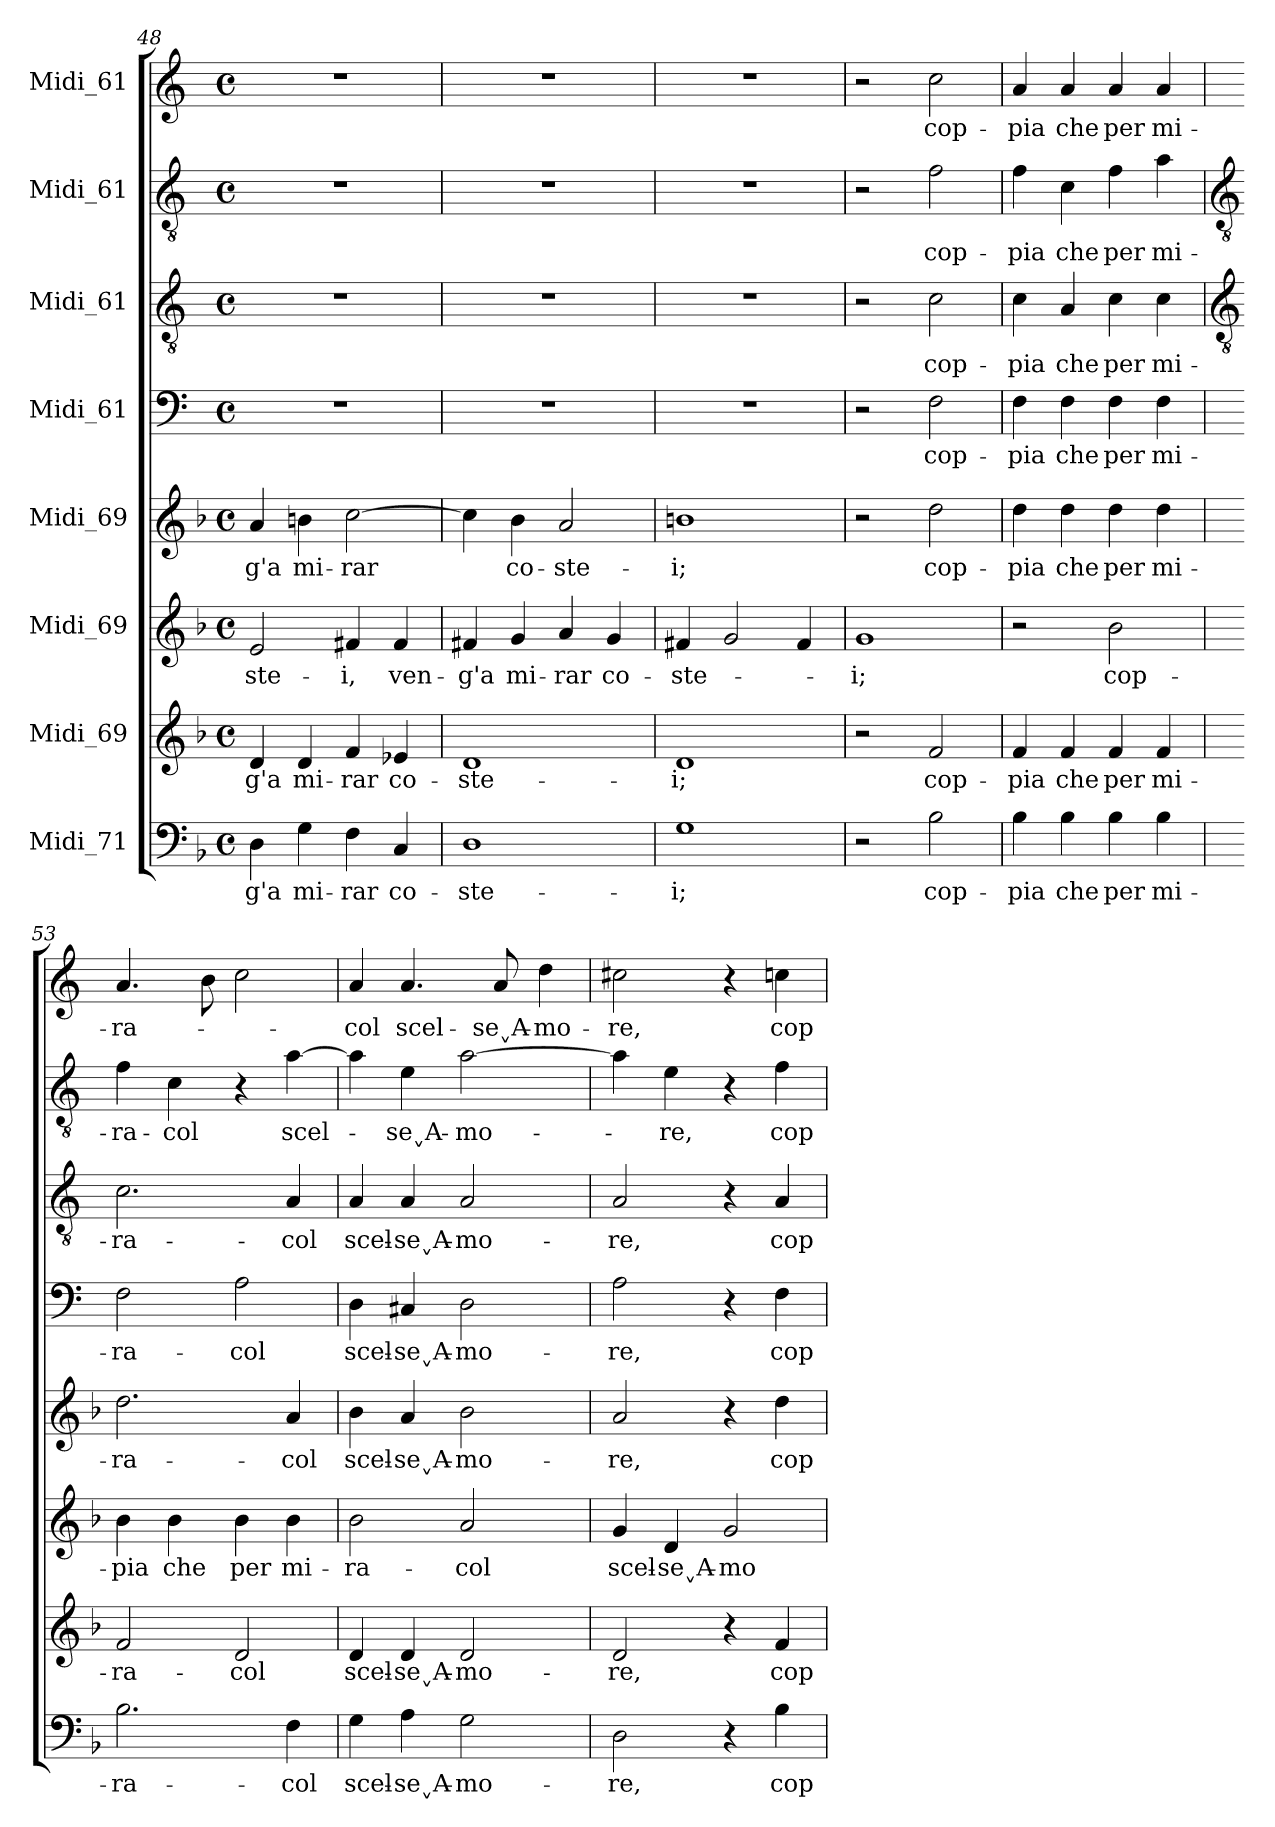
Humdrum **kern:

**kern	**text	**kern	**text	**kern	**text	**kern	**text	**kern	**text	**kern	**text	**kern	**text	**kern	**text
*part8	*part8	*part7	*part7	*part6	*part6	*part5	*part5	*part4	*part4	*part3	*part3	*part2	*part2	*part1	*part1
*staff8	*staff8	*staff7	*staff7	*staff6	*staff6	*staff5	*staff5	*staff4	*staff4	*staff3	*staff3	*staff2	*staff2	*staff1	*staff1
*I"Midi_71	*	*I"Midi_69	*	*I"Midi_69	*	*I"Midi_69	*	*I"Midi_61	*	*I"Midi_61	*	*I"Midi_61	*	*I"Midi_61	*
!!LO:LB:g=z
*clefF4	*	*clefG2	*	*clefG2	*	*clefG2	*	*clefF4	*	*clefGv2	*	*clefGv2	*	*clefG2	*
*	*	*	*	*	*	*	*	*ITrd4c7	*	*ITrd4c7	*	*ITrd4c7	*	*ITrd4c7	*
*k[b-]	*	*k[b-]	*	*k[b-]	*	*k[b-]	*	*k[b-]	*	*k[b-]	*	*k[b-]	*	*k[b-]	*
*F:	*	*F:	*	*F:	*	*F:	*	*F:	*	*F:	*	*F:	*	*F:	*
*M4/4	*	*M4/4	*	*M4/4	*	*M4/4	*	*M4/4	*	*M4/4	*	*M4/4	*	*M4/4	*
*met(c)	*	*met(c)	*	*met(c)	*	*met(c)	*	*met(c)	*	*met(c)	*	*met(c)	*	*met(c)	*
=48	=48	=48	=48	=48	=48	=48	=48	=48	=48	=48	=48	=48	=48	=48	=48
!	!LO:LY:b	!	!LO:LY:b	!	!LO:LY:b	!	!LO:LY:b	!	!	!	!	!	!	!	!
4D	-g'a	4d	-g'a	2e	-ste-	4a	-g'a	1r	.	1r	.	1r	.	1r	.
!	!LO:LY:b	!	!LO:LY:b	!	!	!	!LO:LY:b	!	!	!	!	!	!	!	!
4G	mi-	4d	mi-	.	.	4bn	mi-	.	.	.	.	.	.	.	.
!	!LO:LY:b	!	!LO:LY:b	!	!LO:LY:b	!	!LO:LY:b	!	!	!	!	!	!	!	!
4F	-rar	4f	-rar	4f#X	-i,	[2cc	-rar	.	.	.	.	.	.	.	.
!	!LO:LY:b	!	!LO:LY:b	!	!LO:LY:b	!	!	!	!	!	!	!	!	!	!
4C	co-	4e-X	co-	4f#	ven-	.	.	.	.	.	.	.	.	.	.
!!LO:LB:g=z
=49	=49	=49	=49	=49	=49	=49	=49	=49	=49	=49	=49	=49	=49	=49	=49
!	!LO:LY:b	!	!LO:LY:b	!	!LO:LY:b	!	!	!	!	!	!	!	!	!	!
1D	-ste-	1d	-ste-	4f#X	-g'a	4cc]	.	1r	.	1r	.	1r	.	1r	.
!	!	!	!	!	!LO:LY:b	!	!LO:LY:b	!	!	!	!	!	!	!	!
.	.	.	.	4g	mi-	4b-	co-	.	.	.	.	.	.	.	.
!	!	!	!	!	!LO:LY:b	!	!LO:LY:b	!	!	!	!	!	!	!	!
.	.	.	.	4a	-rar	2a	-ste-	.	.	.	.	.	.	.	.
!	!	!	!	!	!LO:LY:b	!	!	!	!	!	!	!	!	!	!
.	.	.	.	4g	co-	.	.	.	.	.	.	.	.	.	.
=50	=50	=50	=50	=50	=50	=50	=50	=50	=50	=50	=50	=50	=50	=50	=50
!	!LO:LY:b	!	!LO:LY:b	!	!LO:LY:b	!	!LO:LY:b	!	!	!	!	!	!	!	!
1G	-i;	1d	-i;	4f#X	-ste-	1bn	-i;	1r	.	1r	.	1r	.	1r	.
.	.	.	.	2g	.	.	.	.	.	.	.	.	.	.	.
.	.	.	.	4f#	.	.	.	.	.	.	.	.	.	.	.
=51	=51	=51	=51	=51	=51	=51	=51	=51	=51	=51	=51	=51	=51	=51	=51
!	!	!	!	!	!LO:LY:b	!	!	!	!	!	!	!	!	!	!
2r	.	2r	.	1g	-i;	2r	.	2r	.	2r	.	2r	.	2r	.
!	!LO:LY:b	!	!LO:LY:b	!	!	!	!LO:LY:b	!	!LO:LY:b	!	!LO:LY:b	!	!LO:LY:b	!	!LO:LY:b
2B-	cop-	2f	cop-	.	.	2dd	cop-	2BB-	cop-	2F	cop-	2B-	cop-	2f	cop-
=52	=52	=52	=52	=52	=52	=52	=52	=52	=52	=52	=52	=52	=52	=52	=52
!	!LO:LY:b	!	!LO:LY:b	!	!	!	!LO:LY:b	!	!LO:LY:b	!	!LO:LY:b	!	!LO:LY:b	!	!LO:LY:b
4B-	-pia	4f	-pia	2r	.	4dd	-pia	4BB-	-pia	4F	-pia	4B-	-pia	4d	-pia
!	!LO:LY:b	!	!LO:LY:b	!	!	!	!LO:LY:b	!	!LO:LY:b	!	!LO:LY:b	!	!LO:LY:b	!	!LO:LY:b
4B-	che	4f	che	.	.	4dd	che	4BB-	che	4D	che	4F	che	4d	che
!	!LO:LY:b	!	!LO:LY:b	!	!LO:LY:b	!	!LO:LY:b	!	!LO:LY:b	!	!LO:LY:b	!	!LO:LY:b	!	!LO:LY:b
4B-	per	4f	per	2b-	cop-	4dd	per	4BB-	per	4F	per	4B-	per	4d	per
!	!LO:LY:b	!	!LO:LY:b	!	!	!	!LO:LY:b	!	!LO:LY:b	!	!LO:LY:b	!	!LO:LY:b	!	!LO:LY:b
4B-	mi-	4f	mi-	.	.	4dd	mi-	4BB-	mi-	4F	mi-	4d	mi-	4d	mi-
!!LO:LB:g=z
=53	=53	=53	=53	=53	=53	=53	=53	=53	=53	=53	=53	=53	=53	=53	=53
*	*	*	*	*	*	*	*	*	*	*clefGv2	*	*clefGv2	*	*	*
!	!LO:LY:b	!	!LO:LY:b	!	!LO:LY:b	!	!LO:LY:b	!	!LO:LY:b	!	!LO:LY:b	!	!LO:LY:b	!	!LO:LY:b
2.B-	-ra-	2f	-ra-	4b-	-pia	2.dd	-ra-	2BB-	-ra-	2.F	-ra-	4B-	-ra-	4.d	-ra-
!	!	!	!	!	!LO:LY:b	!	!	!	!	!	!	!	!LO:LY:b	!	!
.	.	.	.	4b-	che	.	.	.	.	.	.	4F	-col	.	.
.	.	.	.	.	.	.	.	.	.	.	.	.	.	8e	.
!	!	!	!LO:LY:b	!	!LO:LY:b	!	!	!	!LO:LY:b	!	!	!	!	!	!
.	.	2d	-col	4b-	per	.	.	2D	-col	.	.	4r	.	2f	.
!	!LO:LY:b	!	!	!	!LO:LY:b	!	!LO:LY:b	!	!	!	!LO:LY:b	!	!LO:LY:b	!	!
4F	-col	.	.	4b-	mi-	4a	-col	.	.	4D	-col	[4d	scel-	.	.
!!LO:LB:g=z
=54	=54	=54	=54	=54	=54	=54	=54	=54	=54	=54	=54	=54	=54	=54	=54
!	!LO:LY:b	!	!LO:LY:b	!	!LO:LY:b	!	!LO:LY:b	!	!LO:LY:b	!	!LO:LY:b	!	!	!	!LO:LY:b
4G	scel-	4d	scel-	2b-	-ra-	4b-	scel-	4GG	scel-	4D	scel-	4d]	.	4d	-col
!	!LO:LY:b	!	!LO:LY:b	!	!	!	!LO:LY:b	!	!LO:LY:b	!	!LO:LY:b	!	!LO:LY:b	!	!LO:LY:b
4A	-seˬA-	4d	-seˬA-	.	.	4a	-seˬA-	4FF#X	-seˬA-	4D	-seˬA-	4A	-seˬA-	4.d	scel-
!	!LO:LY:b	!	!LO:LY:b	!	!LO:LY:b	!	!LO:LY:b	!	!LO:LY:b	!	!LO:LY:b	!	!LO:LY:b	!	!
2G	-mo-	2d	-mo-	2a	-col	2b-	-mo-	2GG	-mo-	2D	-mo-	[2d	-mo-	.	.
!	!	!	!	!	!	!	!	!	!	!	!	!	!	!	!LO:LY:b
.	.	.	.	.	.	.	.	.	.	.	.	.	.	8d	-seˬA-
!	!	!	!	!	!	!	!	!	!	!	!	!	!	!	!LO:LY:b
.	.	.	.	.	.	.	.	.	.	.	.	.	.	4g	-mo-
=55	=55	=55	=55	=55	=55	=55	=55	=55	=55	=55	=55	=55	=55	=55	=55
!	!LO:LY:b	!	!LO:LY:b	!	!LO:LY:b	!	!LO:LY:b	!	!LO:LY:b	!	!LO:LY:b	!	!	!	!LO:LY:b
2D	-re,	2d	-re,	4g	scel-	2a	-re,	2D	-re,	2D	-re,	4d]	.	2f#X	-re,
!	!	!	!	!	!LO:LY:b	!	!	!	!	!	!	!	!LO:LY:b	!	!
.	.	.	.	4d	-seˬA-	.	.	.	.	.	.	4A	-re,	.	.
!	!	!	!	!	!LO:LY:b	!	!	!	!	!	!	!	!	!	!
4r	.	4r	.	2g	-mo-	4r	.	4r	.	4r	.	4r	.	4r	.
!	!LO:LY:b	!	!LO:LY:b	!	!	!	!LO:LY:b	!	!LO:LY:b	!	!LO:LY:b	!	!LO:LY:b	!	!LO:LY:b
4B-	cop-	4f	cop-	.	.	4dd	cop-	4BB-	cop-	4D	cop-	4B-	cop-	4fn	cop-
=	=	=	=	=	=	=	=	=	=	=	=	=	=	=	=
*-	*-	*-	*-	*-	*-	*-	*-	*-	*-	*-	*-	*-	*-	*-	*-
